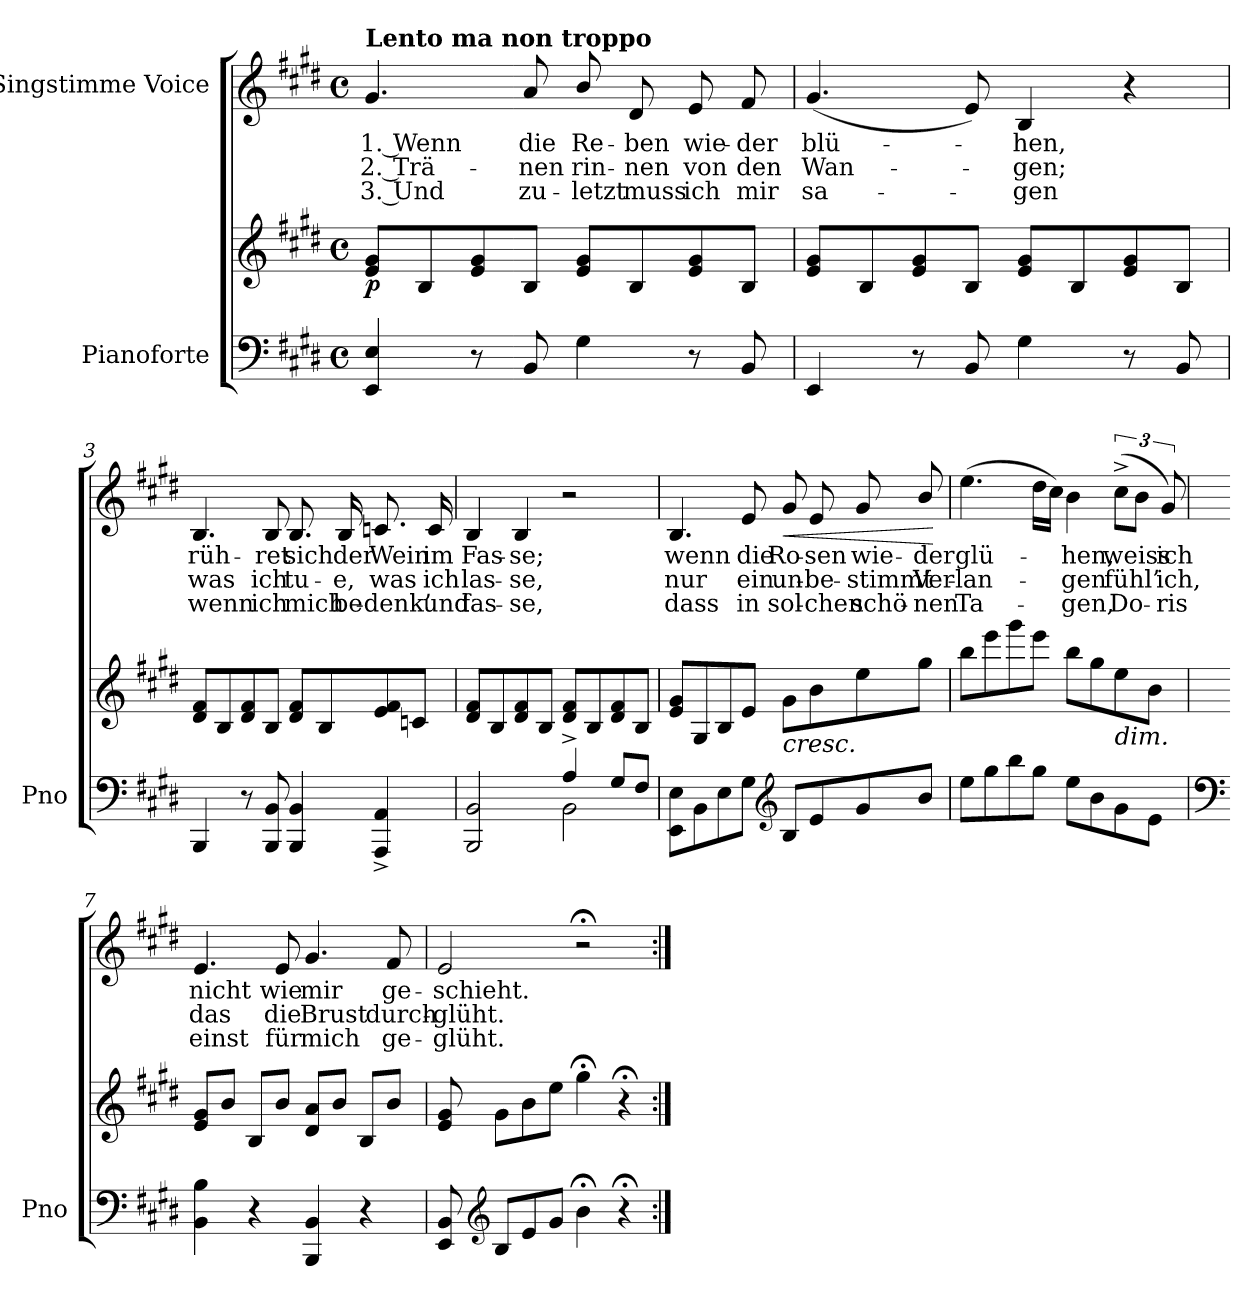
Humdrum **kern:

**kern	**kern	**dynam	**kern	**text	**text	**text	**dynam
*part2	*part2	*part2	*part1	*part1	*part1	*part1	*part1
*staff3	*staff2	*staff2/3	*staff1	*staff1	*staff1	*staff1	*staff1
*I"Pianoforte	*	*	*I"Singstimme Voice	*	*	*	*
*I'Pno	*	*	*	*	*	*	*
*clefF4	*clefG2	*	*clefG2	*	*	*	*
*k[f#c#g#d#]	*k[f#c#g#d#]	*	*k[f#c#g#d#]	*	*	*	*
*M4/4	*M4/4	*	*M4/4	*	*	*	*
*met(c)	*met(c)	*	*met(c)	*	*	*	*
=1	=1	=1	=1	=1	=1	=1	=1
!	!	!	!LO:TX:a:B:t=Lento ma non troppo	!	!	!	!
!	!	!LO:DY:b	!	!	!	!	!
4EE/ 4E/	8e/ 8g#/L	p	4.g#/	1. Wenn	2. Trä-	3. Und	.
.	8B/	.	.	.	.	.	.
8r	8e/ 8g#/	.	.	.	.	.	.
8BB/	8B/J	.	8a/	die	-nen	zu-	.
4G#\	8e/ 8g#/L	.	8b/	Re-	rin-	-letzt	.
.	8B/	.	8d#/	-ben	-nen	muss	.
8r	8e/ 8g#/	.	8e/	wie-	von	ich	.
8BB/	8B/J	.	8f#/	-der	den	mir	.
=2	=2	=2	=2	=2	=2	=2	=2
4EE/	8e/ 8g#/L	.	(4.g#/	blü-	Wan-	sa-	.
.	8B/	.	.	.	.	.	.
8r	8e/ 8g#/	.	.	.	.	.	.
8BB/	8B/J	.	8e/)	.	.	.	.
4G#\	8e/ 8g#/L	.	4B/	-hen,	-gen;	-gen	.
.	8B/	.	.	.	.	.	.
8r	8e/ 8g#/	.	4r	.	.	.	.
8BB/	8B/J	.	.	.	.	.	.
=3	=3	=3	=3	=3	=3	=3	=3
4BBB/	8d#/ 8f#/L	.	4.B/	rüh-	was	wenn	.
.	8B/	.	.	.	.	.	.
8r	8d#/ 8f#/	.	.	.	.	.	.
8BBB/ 8BB/	8B/J	.	8B/	-ret	ich	ich	.
4BBB/ 4BB/	8d#/ 8f#/L	.	8.B/	sich	tu-	mich	.
.	8B/	.	.	.	.	.	.
.	.	.	16B/	der	-e,	be-	.
4AAA/^> 4AA/^>	8e/ 8f#/	.	8.cn/	Wein	was	-denk’	.
.	8cn/J	.	.	.	.	.	.
.	.	.	16c/	im	ich	und	.
=4	=4	=4	=4	=4	=4	=4	=4
*^	*	*	*	*	*	*	*
2BBB/ 2BB/	2ryy	8d#/ 8f#/L	.	4B/	Fas-	las-	fas-	.
.	.	8B/	.	.	.	.	.	.
.	.	8d#/ 8f#/	.	4B/	-se;	-se,	-se,	.
.	.	8B/J	.	.	.	.	.	.
4A^/	2BB\	8d#/ 8f#/L	.	2r	.	.	.	.
.	.	8B/	.	.	.	.	.	.
8G#/L	.	8d#/ 8f#/	.	.	.	.	.	.
8F#/J	.	8B/J	.	.	.	.	.	.
*v	*v	*	*	*	*	*	*	*
=5	=5	=5	=5	=5	=5	=5	=5
8EE\ 8E\L	8e/ 8g#/L	.	4.B/	wenn	nur	dass	.
8BB\	8G#/	.	.	.	.	.	.
8E\	8B/	.	.	.	.	.	.
8G#\J	8e/J	.	8e/	die	ein	in	.
*clefG2	*	*	*	*	*	*	*
!	!LO:TX:b:i:t=cresc.	!	!	!	!	!	!
!	!	!	!	!	!	!	!LO:HP:b
8B/L	8g#\L	.	8g#/	Ro-	un-	sol-	<
8e/	8b\	.	8e/	-sen	-be-	-chen	.
8g#/	8ee\	.	8g#/	wie-	-stimmt	schö-	.
8b/J	8gg#\J	.	8b/	-der	Ver-	-nen	.
.	.	.	.	.	.	.	[
=6	=6	=6	=6	=6	=6	=6	=6
8ee\L	8bb\L	.	(4.ee\	glü-	-lan-	Ta-	.
8gg#\	8eee\	.	.	.	.	.	.
8bb\	8ggg#\	.	.	.	.	.	.
8gg#\J	8eee\J	.	16dd#\LL	.	.	.	.
.	.	.	16cc#\JJ)	.	.	.	.
8ee\L	8bb\L	.	4b\	-hen,	-gen	-gen,	.
8b\	8gg#\	.	.	.	.	.	.
!	!LO:TX:b:i:t=dim.	!	!	!	!	!	!
8g#\	8ee\	.	(12cc#^\L	weiss	fühl’	Do-	.
.	.	.	12b\J	.	.	.	.
8e\J	8b\J	.	.	.	.	.	.
.	.	.	12g#/)	ich	ich,	-ris	.
=7	=7	=7	=7	=7	=7	=7	=7
*clefF4	*	*	*	*	*	*	*
4BB\ 4B\	8e/ 8g#/L	.	4.e/	nicht	das	einst	.
.	8b/J	.	.	.	.	.	.
4r	8B/L	.	.	.	.	.	.
.	8b/J	.	8e/	wie	die	für	.
4BBB/ 4BB/	8d#/ 8a/L	.	4.g#/	mir	Brust	mich	.
.	8b/J	.	.	.	.	.	.
4r	8B/L	.	.	.	.	.	.
.	8b/J	.	8f#/	ge-	durch-	ge-	.
=8	=8	=8	=8	=8	=8	=8	=8
8EE/ 8BB/	8e/ 8g#/	.	2e/	-schieht.	-glüht.	-glüht.	.
*clefG2	*	*	*	*	*	*	*
8B/L	8g#\L	.	.	.	.	.	.
8e/	8b\	.	.	.	.	.	.
8g#/J	8ee\J	.	.	.	.	.	.
4b;<\	4gg#;<\	.	2r;<	.	.	.	.
4r;<	4r;<	.	.	.	.	.	.
=:|!	=:|!	=:|!	=:|!	=:|!	=:|!	=:|!	=:|!
*-	*-	*-	*-	*-	*-	*-	*-
